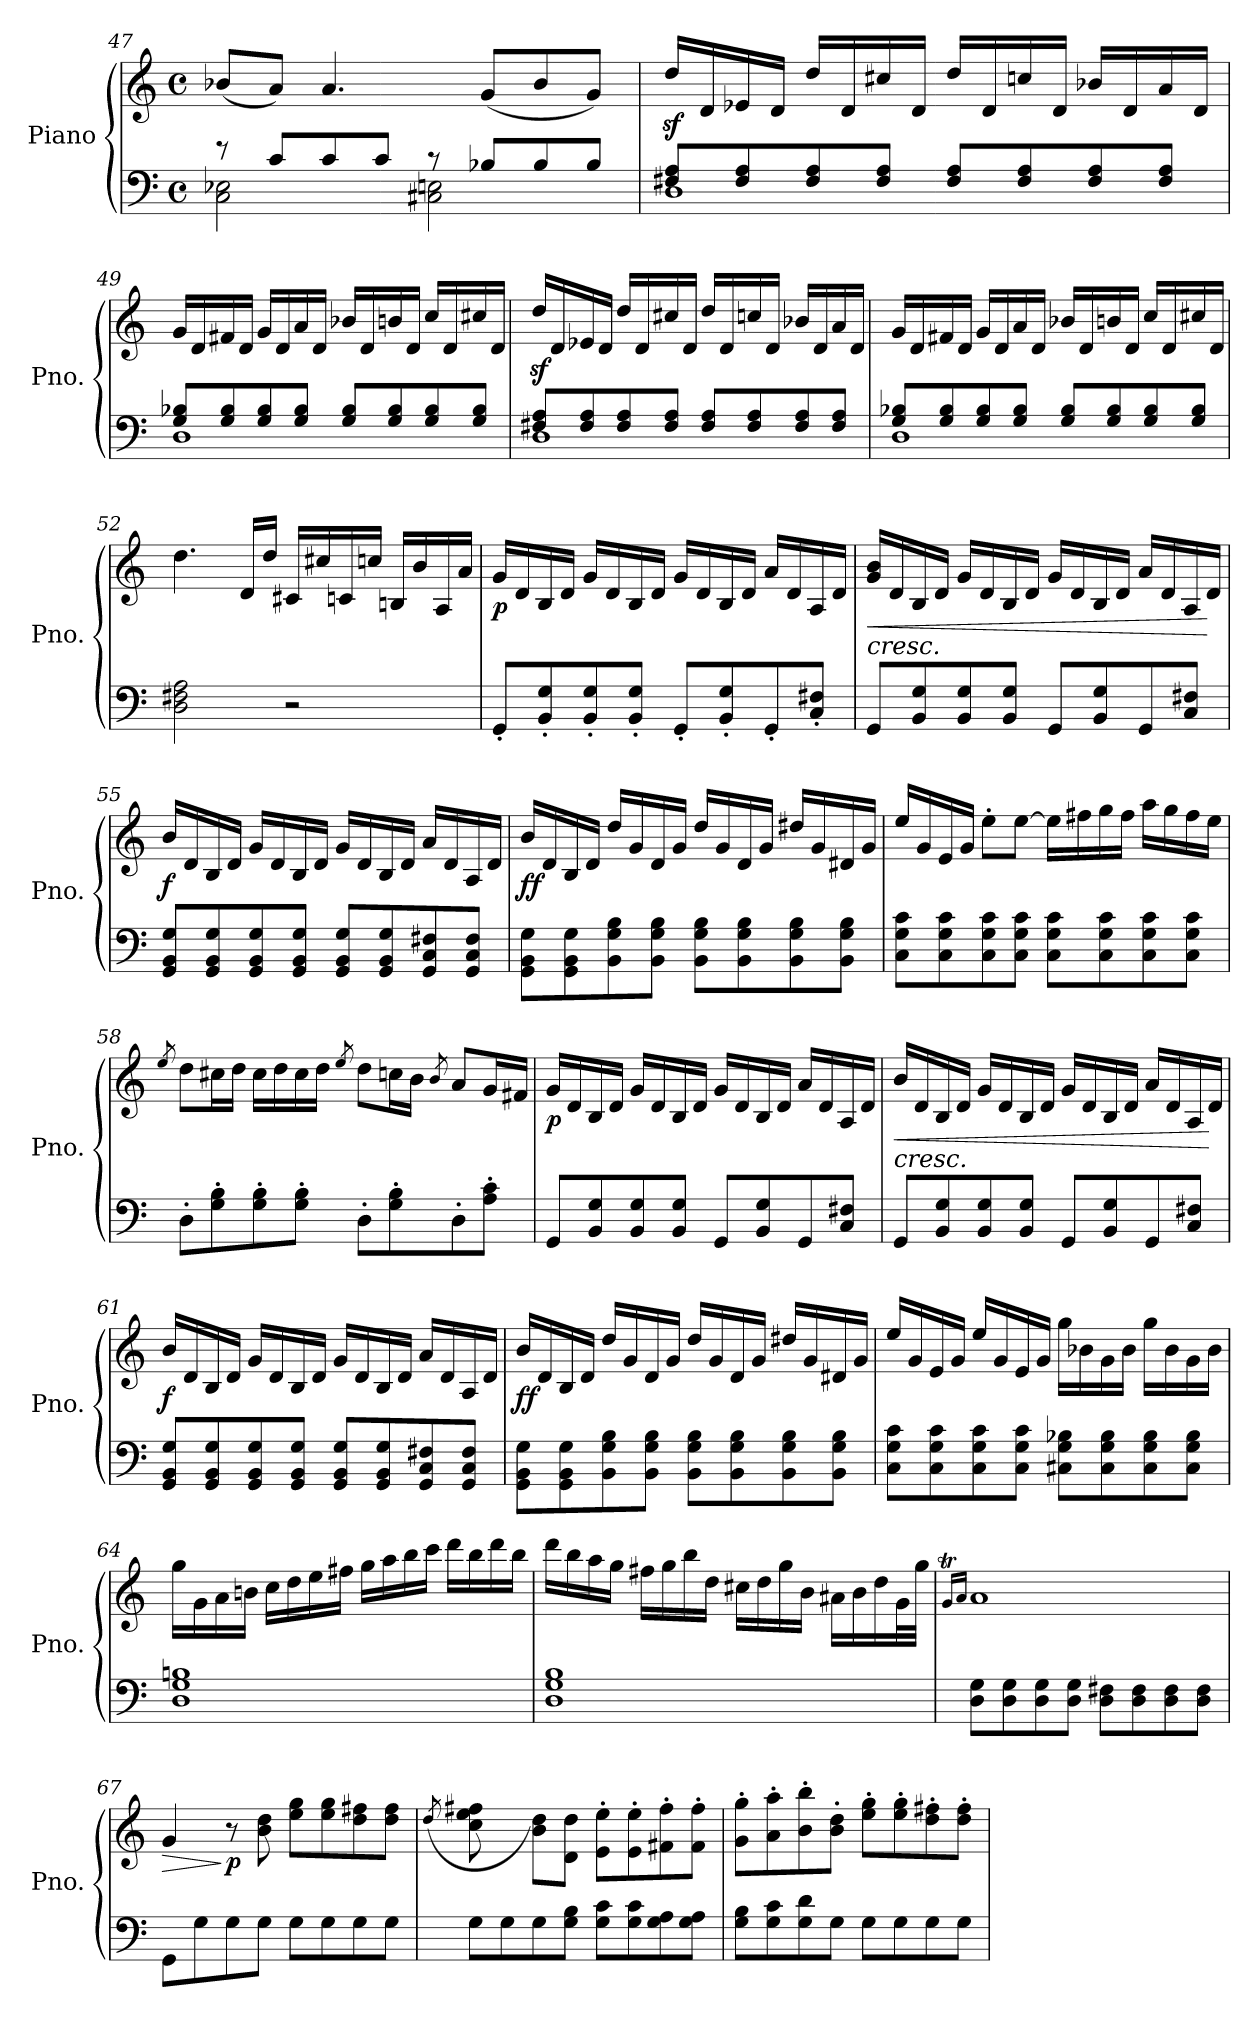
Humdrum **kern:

**kern	**kern	**dynam
*part1	*part1	*part1
*staff2	*staff1	*staff1/2
*I"Piano	*	*
*I'Pno.	*	*
!!LO:LB:g=z
*clefF4	*clefG2	*
*k[]	*k[]	*
*M4/4	*M4/4	*
*met(c)	*met(c)	*
=47	=47	=47
*^	*	*
8r	2C\ 2E-X\	(8b-X/L	.
8c/L	.	8a/J)	.
8c/	.	4.a/	.
8c/J	.	.	.
8r	2C#X\ 2En\	.	.
8B-X/L	.	(8g/L	.
8B-/	.	8b-/	.
8B-/J	.	8g/J)	.
=48	=48	=48	=48
8F#X/ 8A/L	1D	16ddz</LL	.
.	.	16d/	.
8F#/ 8A/	.	16e-X/	.
.	.	16d/JJ	.
8F#/ 8A/	.	16dd/LL	.
.	.	16d/	.
8F#/ 8A/J	.	16cc#X/	.
.	.	16d/JJ	.
8F#/ 8A/L	.	16dd/LL	.
.	.	16d/	.
8F#/ 8A/	.	16ccn/	.
.	.	16d/JJ	.
8F#/ 8A/	.	16b-X/LL	.
.	.	16d/	.
8F#/ 8A/J	.	16a/	.
.	.	16d/JJ	.
=49	=49	=49	=49
8G/ 8B-X/L	1D	16g/LL	.
.	.	16d/	.
8G/ 8B-/	.	16f#X/	.
.	.	16d/JJ	.
8G/ 8B-/	.	16g/LL	.
.	.	16d/	.
8G/ 8B-/J	.	16a/	.
.	.	16d/JJ	.
8G/ 8B-/L	.	16b-X/LL	.
.	.	16d/	.
8G/ 8B-/	.	16bn/	.
.	.	16d/JJ	.
8G/ 8B-/	.	16cc/LL	.
.	.	16d/	.
8G/ 8B-/J	.	16cc#X/	.
.	.	16d/JJ	.
!!LO:LB:g=z
=50	=50	=50	=50
8F#X/ 8A/L	1D	16ddz</LL	.
.	.	16d/	.
8F#/ 8A/	.	16e-X/	.
.	.	16d/JJ	.
8F#/ 8A/	.	16dd/LL	.
.	.	16d/	.
8F#/ 8A/J	.	16cc#X/	.
.	.	16d/JJ	.
8F#/ 8A/L	.	16dd/LL	.
.	.	16d/	.
8F#/ 8A/	.	16ccn/	.
.	.	16d/JJ	.
8F#/ 8A/	.	16b-X/LL	.
.	.	16d/	.
8F#/ 8A/J	.	16a/	.
.	.	16d/JJ	.
=51	=51	=51	=51
8G/ 8B-X/L	1D	16g/LL	.
.	.	16d/	.
8G/ 8B-/	.	16f#X/	.
.	.	16d/JJ	.
8G/ 8B-/	.	16g/LL	.
.	.	16d/	.
8G/ 8B-/J	.	16a/	.
.	.	16d/JJ	.
8G/ 8B-/L	.	16b-X/LL	.
.	.	16d/	.
8G/ 8B-/	.	16bn/	.
.	.	16d/JJ	.
8G/ 8B-/	.	16cc/LL	.
.	.	16d/	.
8G/ 8B-/J	.	16cc#X/	.
.	.	16d/JJ	.
*v	*v	*	*
!!LO:LB:g=z
=52	=52	=52
2D\ 2F#X\ 2A\	4.dd\	.
.	16d/LL	.
.	16dd/JJ	.
2r	16c#X/LL	.
.	16cc#X/	.
.	16cn/	.
.	16ccn/JJ	.
.	16Bn/LL	.
.	16b/	.
.	16A/	.
.	16a/JJ	.
=53	=53	=53
!	!	!LO:DY:b
8GG'/L	16g/LL	p
.	16d/	.
8BB/' 8G/'	16B/	.
.	16d/JJ	.
8BB/' 8G/'	16g/LL	.
.	16d/	.
8BB/' 8G/'J	16B/	.
.	16d/JJ	.
8GG'/L	16g/LL	.
.	16d/	.
8BB/' 8G/'	16B/	.
.	16d/JJ	.
8GG'/	16a/LL	.
.	16d/	.
8C/' 8F#X/'J	16A/	.
.	16d/JJ	.
=54	=54	=54
!	!LO:TX:b:i:t=cresc.	!
!	!	!LO:HP:b
8GG/L	16g/ 16b/LL	<
.	16d/	.
8BB/ 8G/	16B/	.
.	16d/JJ	.
8BB/ 8G/	16g/LL	.
.	16d/	.
8BB/ 8G/J	16B/	.
.	16d/JJ	.
8GG/L	16g/LL	.
.	16d/	.
8BB/ 8G/	16B/	.
.	16d/JJ	.
8GG/	16a/LL	.
.	16d/	.
8C/ 8F#X/J	16A/	.
.	16d/JJ	[
!!LO:LB:g=z
=55	=55	=55
!	!	!LO:DY:b
8GG/ 8BB/ 8G/L	16b/LL	f
.	16d/	.
8GG/ 8BB/ 8G/	16B/	.
.	16d/JJ	.
8GG/ 8BB/ 8G/	16g/LL	.
.	16d/	.
8GG/ 8BB/ 8G/J	16B/	.
.	16d/JJ	.
8GG/ 8BB/ 8G/L	16g/LL	.
.	16d/	.
8GG/ 8BB/ 8G/	16B/	.
.	16d/JJ	.
8GG/ 8C/ 8F#X/	16a/LL	.
.	16d/	.
8GG/ 8C/ 8F#/J	16A/	.
.	16d/JJ	.
!!LO:LB:g=z
=56	=56	=56
!	!	!LO:DY:b
8GG\ 8BB\ 8G\L	16b/LL	ff
.	16d/	.
8GG\ 8BB\ 8G\	16B/	.
.	16d/JJ	.
8BB\ 8G\ 8B\	16dd/LL	.
.	16g/	.
8BB\ 8G\ 8B\J	16d/	.
.	16g/JJ	.
8BB\ 8G\ 8B\L	16dd/LL	.
.	16g/	.
8BB\ 8G\ 8B\	16d/	.
.	16g/JJ	.
8BB\ 8G\ 8B\	16dd#X/LL	.
.	16g/	.
8BB\ 8G\ 8B\J	16d#X/	.
.	16g/JJ	.
=57	=57	=57
8C\ 8G\ 8c\L	16ee/LL	.
.	16g/	.
8C\ 8G\ 8c\	16e/	.
.	16g/JJ	.
8C\ 8G\ 8c\	8ee'\L	.
8C\ 8G\ 8c\J	[8ee\J	.
8C\ 8G\ 8c\L	16ee\LL]	.
.	16ff#X\	.
8C\ 8G\ 8c\	16gg\	.
.	16ff#\JJ	.
8C\ 8G\ 8c\	16aa\LL	.
.	16gg\	.
8C\ 8G\ 8c\J	16ff#\	.
.	16ee\JJ	.
=58	=58	=58
.	8qee/	.
8D'\L	8dd\L	.
8G\' 8B\'	16cc#X\L	.
.	16dd\JJ	.
8G\' 8B\'	16cc#\LL	.
.	16dd\	.
8G\' 8B\'J	16cc#\	.
.	16dd\JJ	.
.	8qee/	.
8D'\L	8dd\L	.
8G\' 8B\'	16ccn\L	.
.	16b\JJ	.
.	8qb/	.
8D'\	8a/L	.
8A\' 8c\'J	16g/L	.
.	16f#X/JJ	.
!!LO:PB:g=z
=59	=59	=59
!	!	!LO:DY:b
8GG/L	16g/LL	p
.	16d/	.
8BB/ 8G/	16B/	.
.	16d/JJ	.
8BB/ 8G/	16g/LL	.
.	16d/	.
8BB/ 8G/J	16B/	.
.	16d/JJ	.
8GG/L	16g/LL	.
.	16d/	.
8BB/ 8G/	16B/	.
.	16d/JJ	.
8GG/	16a/LL	.
.	16d/	.
8C/ 8F#X/J	16A/	.
.	16d/JJ	.
=60	=60	=60
!	!LO:TX:b:i:t=cresc.	!
!	!	!LO:HP:b
8GG/L	16b/LL	<
.	16d/	.
8BB/ 8G/	16B/	.
.	16d/JJ	.
8BB/ 8G/	16g/LL	.
.	16d/	.
8BB/ 8G/J	16B/	.
.	16d/JJ	.
8GG/L	16g/LL	.
.	16d/	.
8BB/ 8G/	16B/	.
.	16d/JJ	.
8GG/	16a/LL	.
.	16d/	.
8C/ 8F#X/J	16A/	.
.	16d/JJ	[
=61	=61	=61
!	!	!LO:DY:b
8GG/ 8BB/ 8G/L	16b/LL	f
.	16d/	.
8GG/ 8BB/ 8G/	16B/	.
.	16d/JJ	.
8GG/ 8BB/ 8G/	16g/LL	.
.	16d/	.
8GG/ 8BB/ 8G/J	16B/	.
.	16d/JJ	.
8GG/ 8BB/ 8G/L	16g/LL	.
.	16d/	.
8GG/ 8BB/ 8G/	16B/	.
.	16d/JJ	.
8GG/ 8C/ 8F#X/	16a/LL	.
.	16d/	.
8GG/ 8C/ 8F#/J	16A/	.
.	16d/JJ	.
!!LO:LB:g=z
=62	=62	=62
!	!	!LO:DY:b
8GG\ 8BB\ 8G\L	16b/LL	ff
.	16d/	.
8GG\ 8BB\ 8G\	16B/	.
.	16d/JJ	.
8BB\ 8G\ 8B\	16dd/LL	.
.	16g/	.
8BB\ 8G\ 8B\J	16d/	.
.	16g/JJ	.
8BB\ 8G\ 8B\L	16dd/LL	.
.	16g/	.
8BB\ 8G\ 8B\	16d/	.
.	16g/JJ	.
8BB\ 8G\ 8B\	16dd#X/LL	.
.	16g/	.
8BB\ 8G\ 8B\J	16d#X/	.
.	16g/JJ	.
=63	=63	=63
8C\ 8G\ 8c\L	16ee/LL	.
.	16g/	.
8C\ 8G\ 8c\	16e/	.
.	16g/JJ	.
8C\ 8G\ 8c\	16ee/LL	.
.	16g/	.
8C\ 8G\ 8c\J	16e/	.
.	16g/JJ	.
8C#X\ 8G\ 8B-X\L	16gg\LL	.
.	16b-X\	.
8C#\ 8G\ 8B-\	16g\	.
.	16b-\JJ	.
8C#\ 8G\ 8B-\	16gg\LL	.
.	16b-\	.
8C#\ 8G\ 8B-\J	16g\	.
.	16b-\JJ	.
!!LO:LB:g=z
=64	=64	=64
1D 1G 1Bn	16gg\LL	.
.	16g\	.
.	16a\	.
.	16bn\JJ	.
.	16cc\LL	.
.	16dd\	.
.	16ee\	.
.	16ff#X\JJ	.
.	16gg\LL	.
.	16aa\	.
.	16bb\	.
.	16ccc\JJ	.
.	16ddd\LL	.
.	16bb\	.
.	16ddd\	.
.	16bb\JJ	.
!!LO:LB:g=z
=65	=65	=65
1D 1G 1B	16ddd\LL	.
.	16bb\	.
.	16aa\	.
.	16gg\JJ	.
.	16ff#X\LL	.
.	16gg\	.
.	16bb\	.
.	16dd\JJ	.
.	16cc#X\LL	.
.	16dd\	.
.	16gg\	.
.	16b\JJ	.
.	16a#X\LL	.
.	16b\	.
.	16dd\	.
.	32g\L	.
.	32gg\JJJ	.
=66	=66	=66
.	16qgT/LL	.
.	16qa/JJ	.
8D\ 8G\L	1a	.
8D\ 8G\	.	.
8D\ 8G\	.	.
8D\ 8G\J	.	.
8D\ 8F#X\L	.	.
8D\ 8F#\	.	.
8D\ 8F#\	.	.
8D\ 8F#\J	.	.
=67	=67	=67
!	!	!LO:HP:b
8GG\L	4g/	>
8G\	.	.
!	!	!LO:DY:n=1:b
8G\	8r	] p
8G\J	8b\ 8dd\	.
8G\L	8ee\ 8gg\L	.
8G\	8ee\ 8gg\	.
8G\	8dd\ 8ff#X\	.
8G\J	8dd\ 8ff#\J	.
!!LO:LB:g=z
=68	=68	=68
.	(8qdd/	.
8G\L	8cc\ 8ee\ 8ff#X\	.
8G\	8ryy	.
8G\	8b\ 8dd\L)	.
8G\ 8B\J	8d\ 8dd\J	.
8G\ 8c\L	8e\' 8ee\'L	.
8G\ 8c\	8e\' 8ee\'	.
8G\ 8A\	8f#X\' 8ff#\'	.
8G\ 8A\J	8f#\' 8ff#\'J	.
!!LO:LB:g=z
=69	=69	=69
8G\ 8B\L	8g\' 8gg\'L	.
8G\ 8c\	8a\' 8aa\'	.
8G\ 8d\	8b\' 8bb\'	.
8G\J	8b\' 8dd\'J	.
8G\L	8ee\' 8gg\'L	.
8G\	8ee\' 8gg\'	.
8G\	8dd\' 8ff#X\'	.
8G\J	8dd\' 8ff#\'J	.
=	=	=
*-	*-	*-
